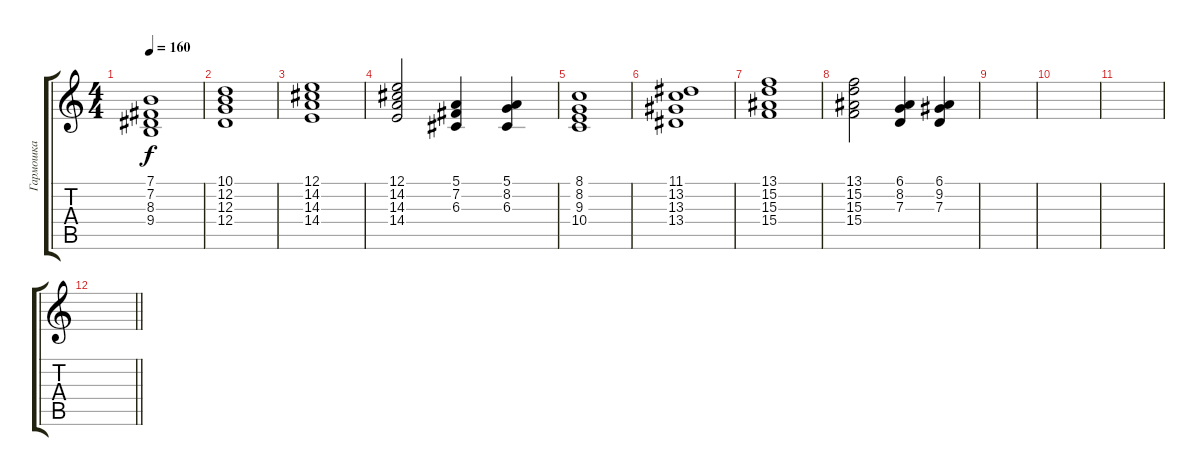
\track ("Гармошка" "Гармошка") {instrument accordion}
\staff {score tabs}
\tuning (E4 B3 G3 D3 A2 E2) {hide}
\ts (4 4)
\tempo 160
\clef g2
\ks c
(7.1 7.2 8.3 9.4).1{dy f} |
(10.1 12.2 12.3 12.4).1 |
(12.1 14.2 14.3 14.4).1 |
(12.1 14.2 14.3 14.4).2 (5.1 7.2 6.3).4 (5.1 8.2 6.3).4 |
(8.1 8.2 9.3 10.4).1 |
(11.1 13.2 13.3 13.4).1 |
(13.1 15.2 15.3 15.4).1 |
(13.1 15.2 15.3 15.4).2 (6.1 8.2 7.3).4 (6.1 9.2 7.3).4 |
|
|
|
\barLineRight lightlight
